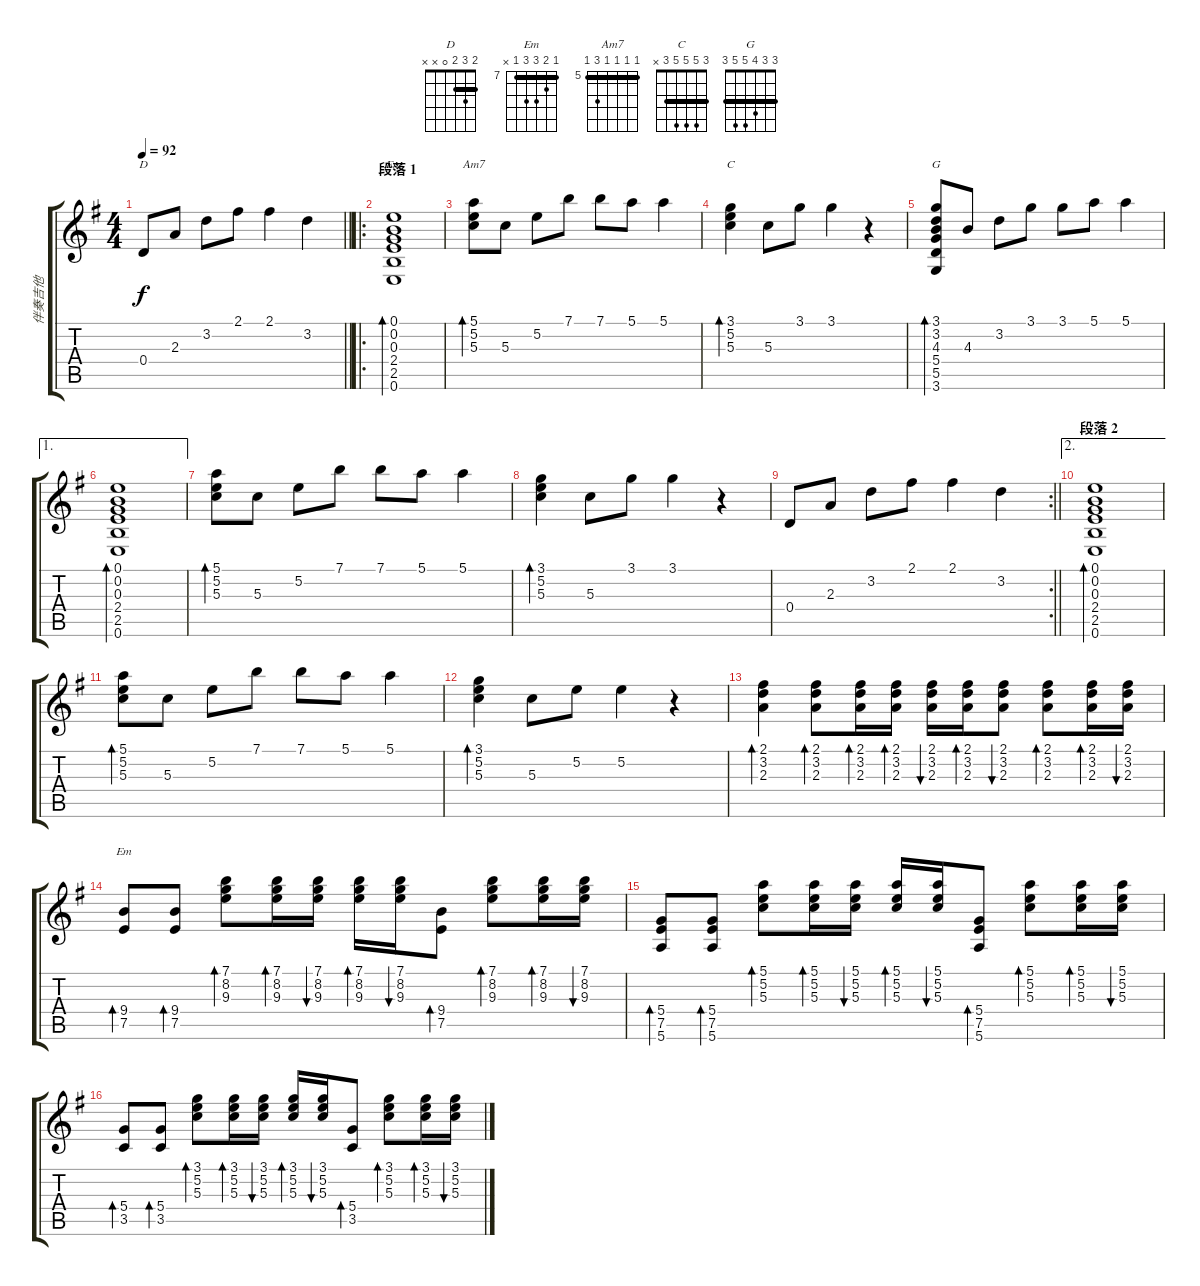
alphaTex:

\track ("伴奏吉他" "伴奏吉他") {instrument acousticguitarnylon}
\staff {score tabs}
\tuning (E4 B3 G3 D3 A2 E2) {hide}
\chord ("D" 2 3 2 0 x x) {barre 2}
\chord ("Em" 0 0 0 2 2 0)
\chord ("Am7" 5 5 5 5 7 5) {firstfret 5 barre 5}
\chord ("C" 3 5 5 5 3 x) {barre 3}
\chord ("G" 3 3 4 5 5 3) {barre 3}
\chord ("Em" 7 8 9 9 7 x) {firstfret 7 barre 7}
\ts (4 4)
\tempo 92
\clef g2
\barLineRight lightlight
\ks g
0.4.8{ch "D" dy f} 2.3.8 3.2.8 2.1.8 2.1.4 3.2.4 |
\ro
\section ("" "段落 1")
(0.1 0.2 0.3 2.4 2.5 0.6).1{bd 60 ch "Em"} |
(5.1 5.2 5.3).8{bd 60 ch "Am7"} 5.3.8 5.2.8 7.1.8 7.1.8 5.1.8 5.1.4 |
(3.1 5.2 5.3).4{bd 120 ch "C"} 5.3.8 3.1.8 3.1.4 r.4 |
(3.1 3.2 4.3 5.4 5.5 3.6).8{bd 120 ch "G"} 4.3.8 3.2.8 3.1.8 3.1.8 5.1.8 5.1.4 |
\ae 1
(0.1 0.2 0.3 2.4 2.5 0.6).1{bd 60} |
(5.1 5.2 5.3).8{bd 60} 5.3.8 5.2.8 7.1.8 7.1.8 5.1.8 5.1.4 |
(3.1 5.2 5.3).4{bd 120} 5.3.8 3.1.8 3.1.4 r.4 |
\rc 2
\barLineRight lightlight
0.4.8 2.3.8 3.2.8 2.1.8 2.1.4 3.2.4 |
\ae 2
\section ("" "段落 2")
(0.1 0.2 0.3 2.4 2.5 0.6).1{bd 60} |
(5.1 5.2 5.3).8{bd 60} 5.3.8 5.2.8 7.1.8 7.1.8 5.1.8 5.1.4 |
(3.1 5.2 5.3).4{bd 120} 5.3.8 5.2.8 5.2.4 r.4 |
(2.1 3.2 2.3).4{bd 60} (2.1 3.2 2.3).8{bd 60} (2.1 3.2 2.3).16{bd 60} (2.1 3.2 2.3).16{bd 60} (2.1 3.2 2.3).16{bu 60} (2.1 3.2 2.3).16{bd 60} (2.1 3.2 2.3).8{bu 60} (2.1 3.2 2.3).8{bd 60} (2.1 3.2 2.3).16{bd 60} (2.1 3.2 2.3).16{bu 60} |
(9.4 7.5).8{bd 60 ch "Em"} (9.4 7.5).8{bd 60} (7.1 8.2 9.3).8{bd 60} (7.1 8.2 9.3).16{bd 60} (7.1 8.2 9.3).16{bu 60} (7.1 8.2 9.3).16{bd 60} (7.1 8.2 9.3).16{bu 60} (9.4 7.5).8{bd 60} (7.1 8.2 9.3).8{bd 60} (7.1 8.2 9.3).16{bd 60} (7.1 8.2 9.3).16{bu 60} |
(5.4 7.5 5.6).8{bd 60} (5.4 7.5 5.6).8{bd 60} (5.1 5.2 5.3).8{bd 60} (5.1 5.2 5.3).16{bd 60} (5.1 5.2 5.3).16{bu 60} (5.1 5.2 5.3).16{bd 60} (5.1 5.2 5.3).16{bu 60} (5.4 7.5 5.6).8{bd 60} (5.1 5.2 5.3).8{bd 60} (5.1 5.2 5.3).16{bd 60} (5.1 5.2 5.3).16{bu 60} |
(5.4 3.5).8{bd 60} (5.4 3.5).8{bd 60} (3.1 5.2 5.3).8{bd 60} (3.1 5.2 5.3).16{bd 60} (3.1 5.2 5.3).16{bu 60} (3.1 5.2 5.3).16{bd 60} (3.1 5.2 5.3).16{bu 60} (5.4 3.5).8{bd 60} (3.1 5.2 5.3).8{bd 60} (3.1 5.2 5.3).16{bd 60} (3.1 5.2 5.3).16{bu 60}
